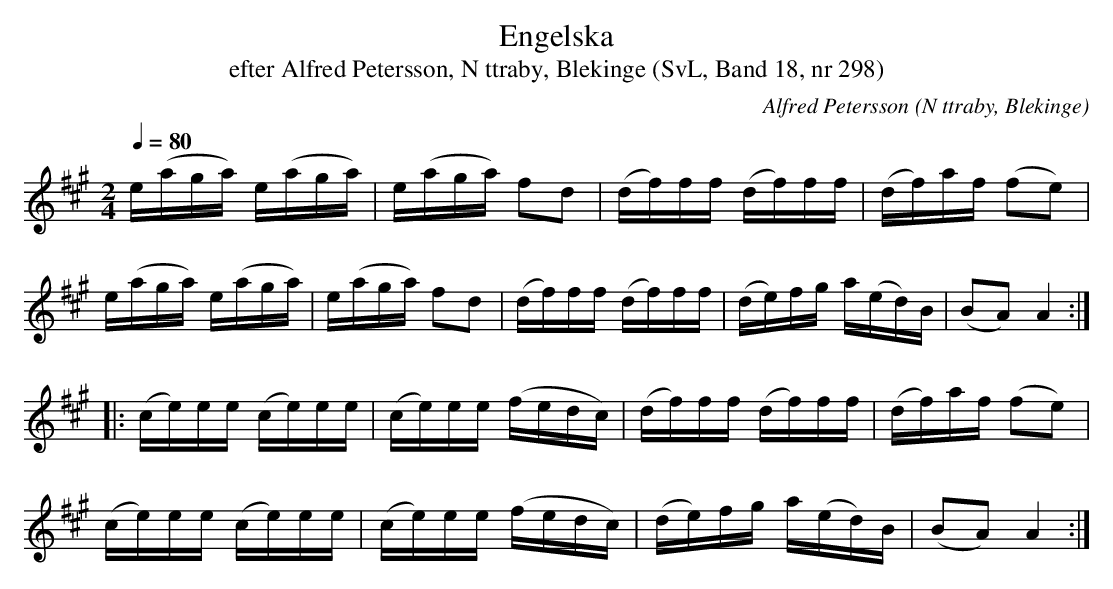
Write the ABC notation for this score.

X:1
T:Engelska
T:efter Alfred Petersson, N ttraby, Blekinge (SvL, Band 18, nr 298)
O:N ttraby, Blekinge
C:Alfred Petersson
M:2/4
L:1/16
Q:1/4=80
K:A
e(aga) e(aga)|e(aga) f2d2|(df)ff (df)ff|(df)af (f2e2)|
e(aga) e(aga)|e(aga) f2d2|(df)ff (df)ff|(de)fg a(ed)B|(B2A2) A4:|
|:(ce)ee (ce)ee|(ce)ee (fedc)|(df)ff (df)ff|(df)af (f2e2)|
(ce)ee (ce)ee|(ce)ee (fedc)|(de)fg a(ed)B|(B2A2) A4:|
